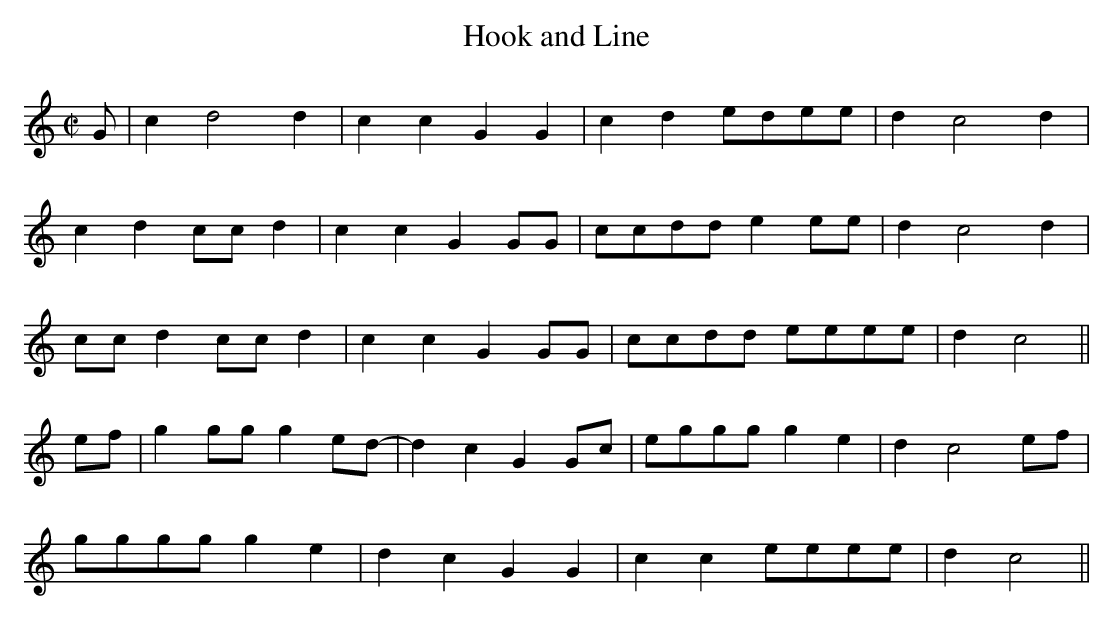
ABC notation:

X:1
T:Hook and Line
M:C|
L:1/8
K:C
G|c2d4d2|c2c2G2G2|c2d2 edee| d2c4d2|
c2d2ccd2|c2c2G2GG|ccdd e2ee |d2c4d2|
ccd2 ccd2|c2c2G2GG|ccdd eeee|d2c4||
ef|g2 gg g2ed-|d2c2G2Gc|eggg g2e2|d2 c4ef|
gggg g2e2|d2c2G2G2|c2c2 eeee|d2c4||
